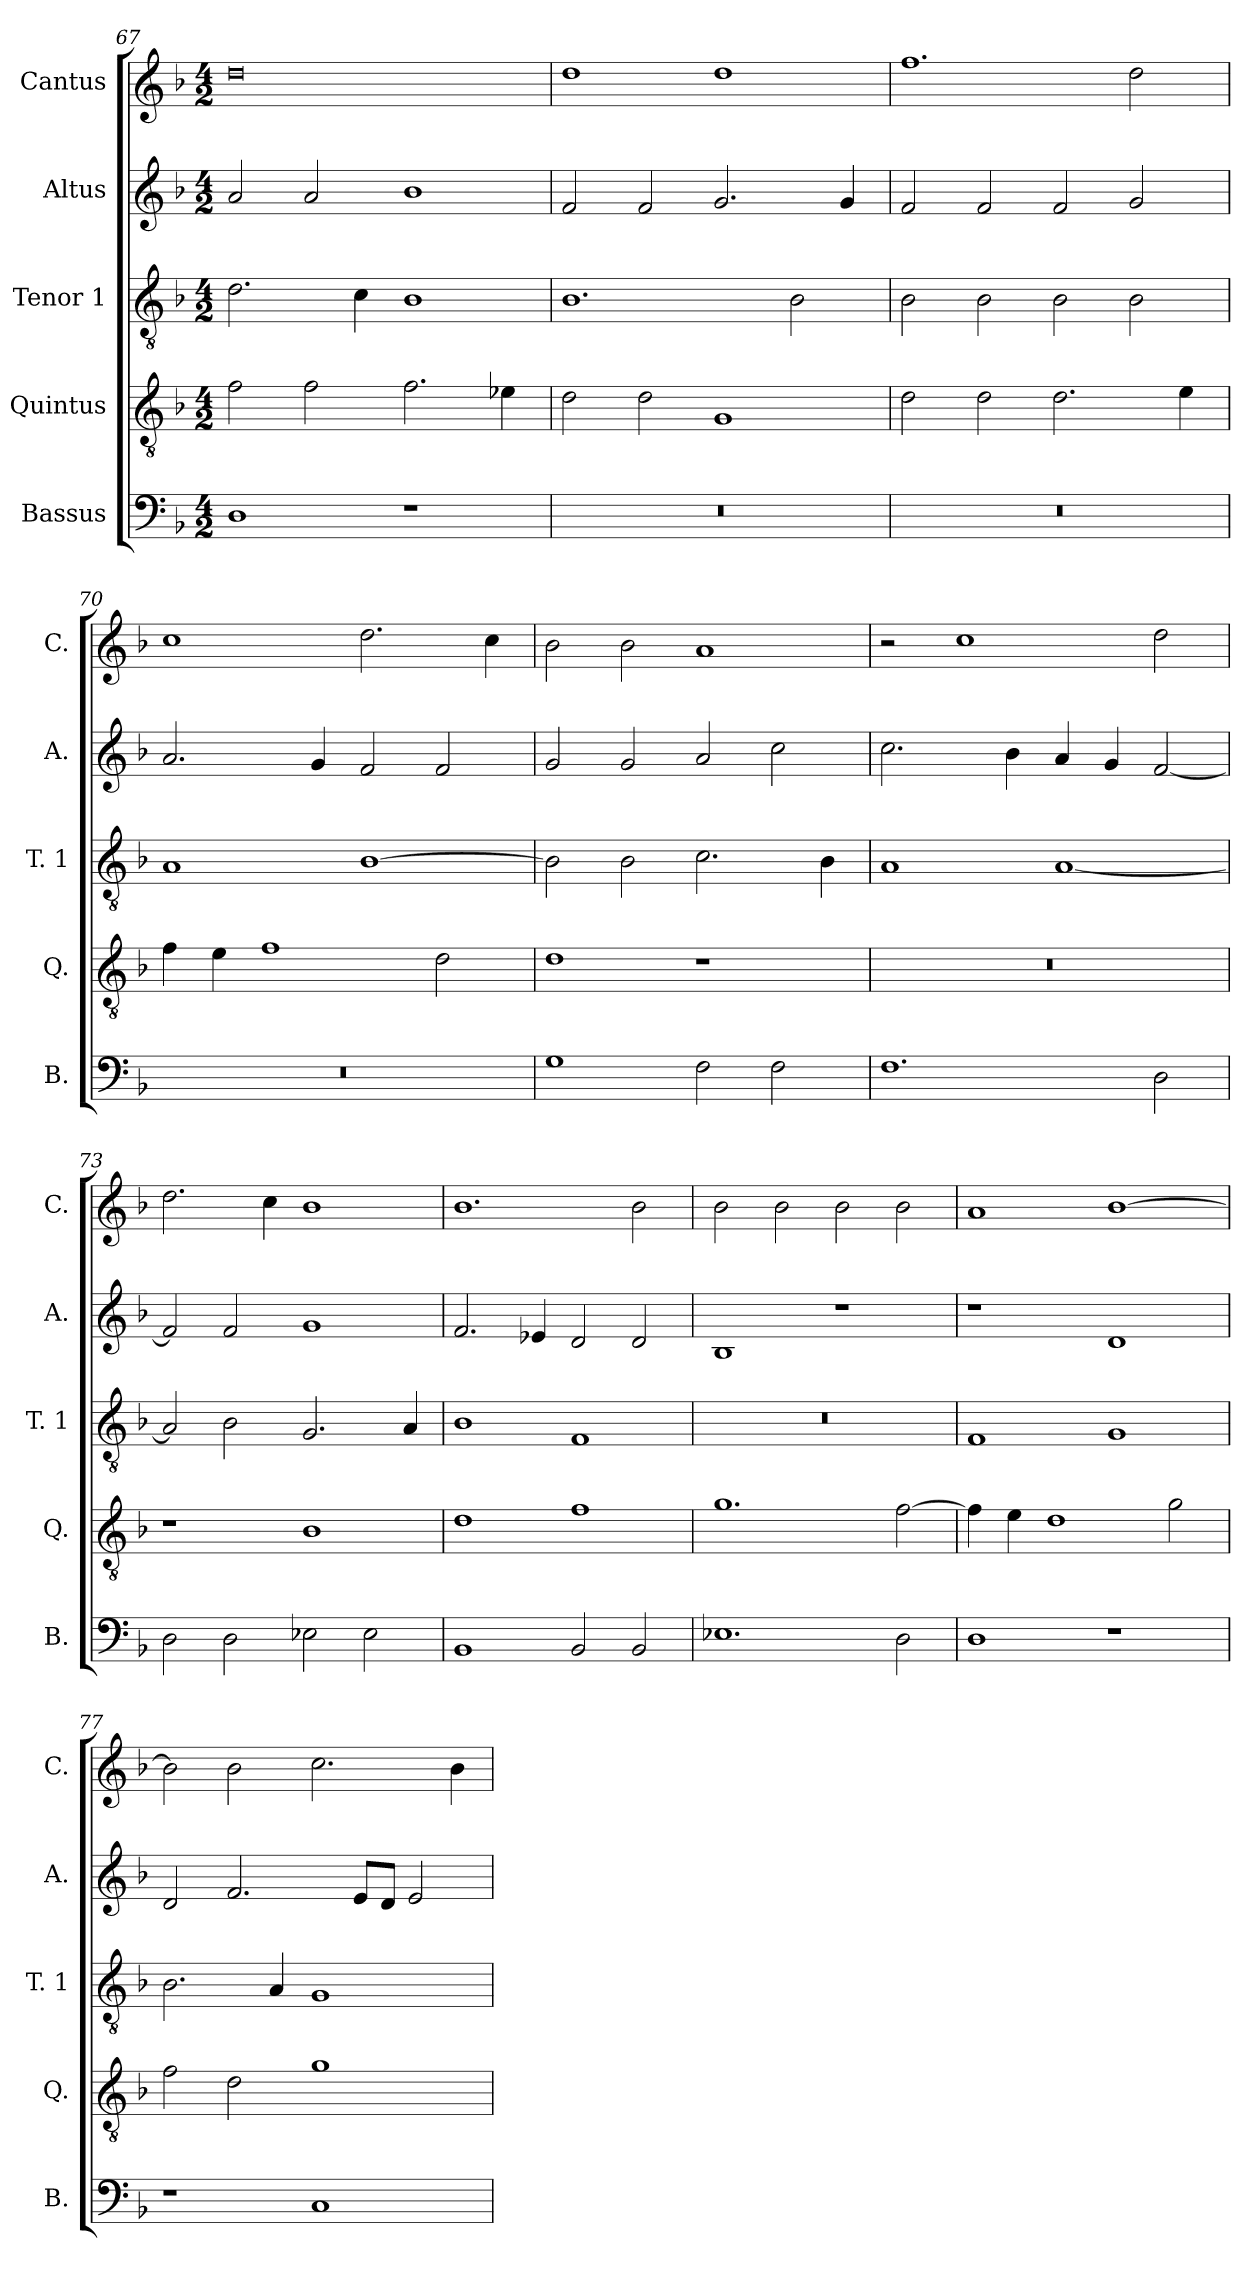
**kern	**kern	**kern	**kern	**kern
*part5	*part4	*part3	*part2	*part1
*staff5	*staff4	*staff3	*staff2	*staff1
*I"Bassus	*I"Quintus	*I"Tenor 1	*I"Altus	*I"Cantus
*I'B.	*I'Q.	*I'T. 1	*I'A.	*I'C.
*clefF4	*clefGv2	*clefGv2	*clefG2	*clefG2
*k[b-]	*k[b-]	*k[b-]	*k[b-]	*k[b-]
*M4/2	*M4/2	*M4/2	*M4/2	*M4/2
=67	=67	=67	=67	=67
1D	2f\	2.d\	2a/	0dd
.	2f\	.	2a/	.
.	.	4c\	.	.
1r	2.f\	1B-	1b-	.
.	4e-X\	.	.	.
=68	=68	=68	=68	=68
0r	2d\	1.B-	2f/	1dd
.	2d\	.	2f/	.
.	1G	.	2.g/	1dd
.	.	2B-\	.	.
.	.	.	4g/	.
=69	=69	=69	=69	=69
0r	2d\	2B-\	2f/	1.ff
.	2d\	2B-\	2f/	.
.	2.d\	2B-\	2f/	.
.	.	2B-\	2g/	2dd\
.	4e\	.	.	.
!!LO:LB:g=z
=70	=70	=70	=70	=70
0r	4f\	1A	2.a/	1cc
.	4e\	.	.	.
.	1f	.	.	.
.	.	.	4g/	.
.	.	[1B-	2f/	2.dd\
.	2d\	.	2f/	.
.	.	.	.	4cc\
=71	=71	=71	=71	=71
1G	1d	2B-\]	2g/	2b-\
.	.	2B-\	2g/	2b-\
2F\	1r	2.c\	2a/	1a
2F\	.	.	2cc\	.
.	.	4B-\	.	.
=72	=72	=72	=72	=72
1.F	0r	1A	2.cc\	2r
.	.	.	.	1cc
.	.	.	4b-\	.
.	.	[1A	4a/	.
.	.	.	4g/	.
2D\	.	.	[2f/	2dd\
=73	=73	=73	=73	=73
2D\	1r	2A/]	2f/]	2.dd\
2D\	.	2B-\	2f/	.
.	.	.	.	4cc\
2E-X\	1B-	2.G/	1g	1b-
2E-\	.	.	.	.
.	.	4A/	.	.
=74	=74	=74	=74	=74
1BB-	1d	1B-	2.f/	1.b-
.	.	.	4e-X/	.
2BB-/	1f	1F	2d/	.
2BB-/	.	.	2d/	2b-\
=75	=75	=75	=75	=75
1.E-X	1.g	0r	1B-	2b-\
.	.	.	.	2b-\
.	.	.	1r	2b-\
2D\	[2f\	.	.	2b-\
=76	=76	=76	=76	=76
1D	4f\]	1F	1r	1a
.	4e\	.	.	.
.	1d	.	.	.
1r	.	1G	1d	[1b-
.	2g\	.	.	.
!!LO:LB:g=z
=77	=77	=77	=77	=77
1r	2f\	2.B-\	2d/	2b-\]
.	2d\	.	2.f/	2b-\
.	.	4A/	.	.
1C	1g	1G	.	2.cc\
.	.	.	8e/L	.
.	.	.	8d/J	.
.	.	.	2e/	.
.	.	.	.	4b-\
=	=	=	=	=
*-	*-	*-	*-	*-
